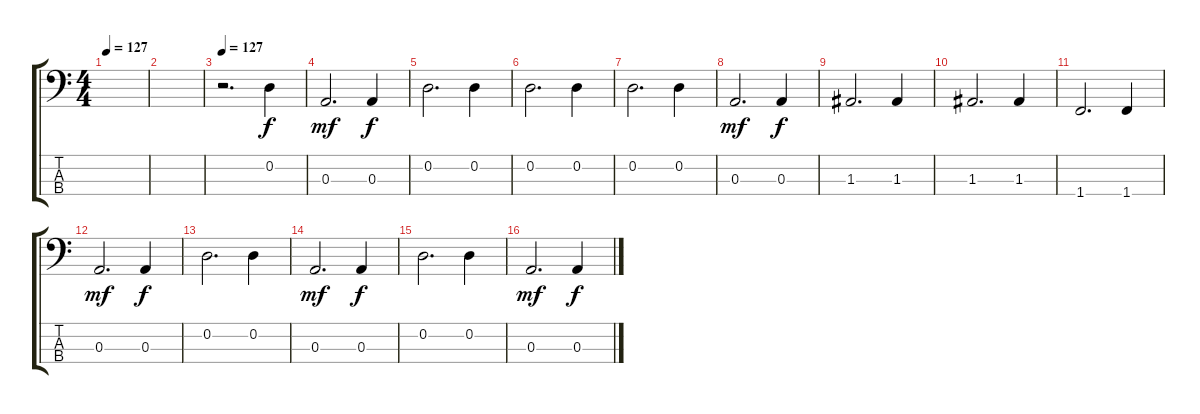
\track "" {instrument electricbassfinger}
\staff {score tabs}
\tuning (G2 D2 A1 E1) {hide}
\ts (4 4)
\tempo 127
\clef f4
\ks c
|
|
\tempo 127
r.2{d} 0.2.4 |
0.3.2{d dy mf} 0.3.4{dy f} |
0.2.2{d} 0.2.4 |
0.2.2{d} 0.2.4 |
0.2.2{d} 0.2.4 |
0.3.2{d dy mf} 0.3.4{dy f} |
1.3.2{d} 1.3.4 |
1.3.2{d} 1.3.4 |
1.4.2{d} 1.4.4 |
0.3.2{d dy mf} 0.3.4{dy f} |
0.2.2{d} 0.2.4 |
0.3.2{d dy mf} 0.3.4{dy f} |
0.2.2{d} 0.2.4 |
0.3.2{d dy mf} 0.3.4{dy f}
